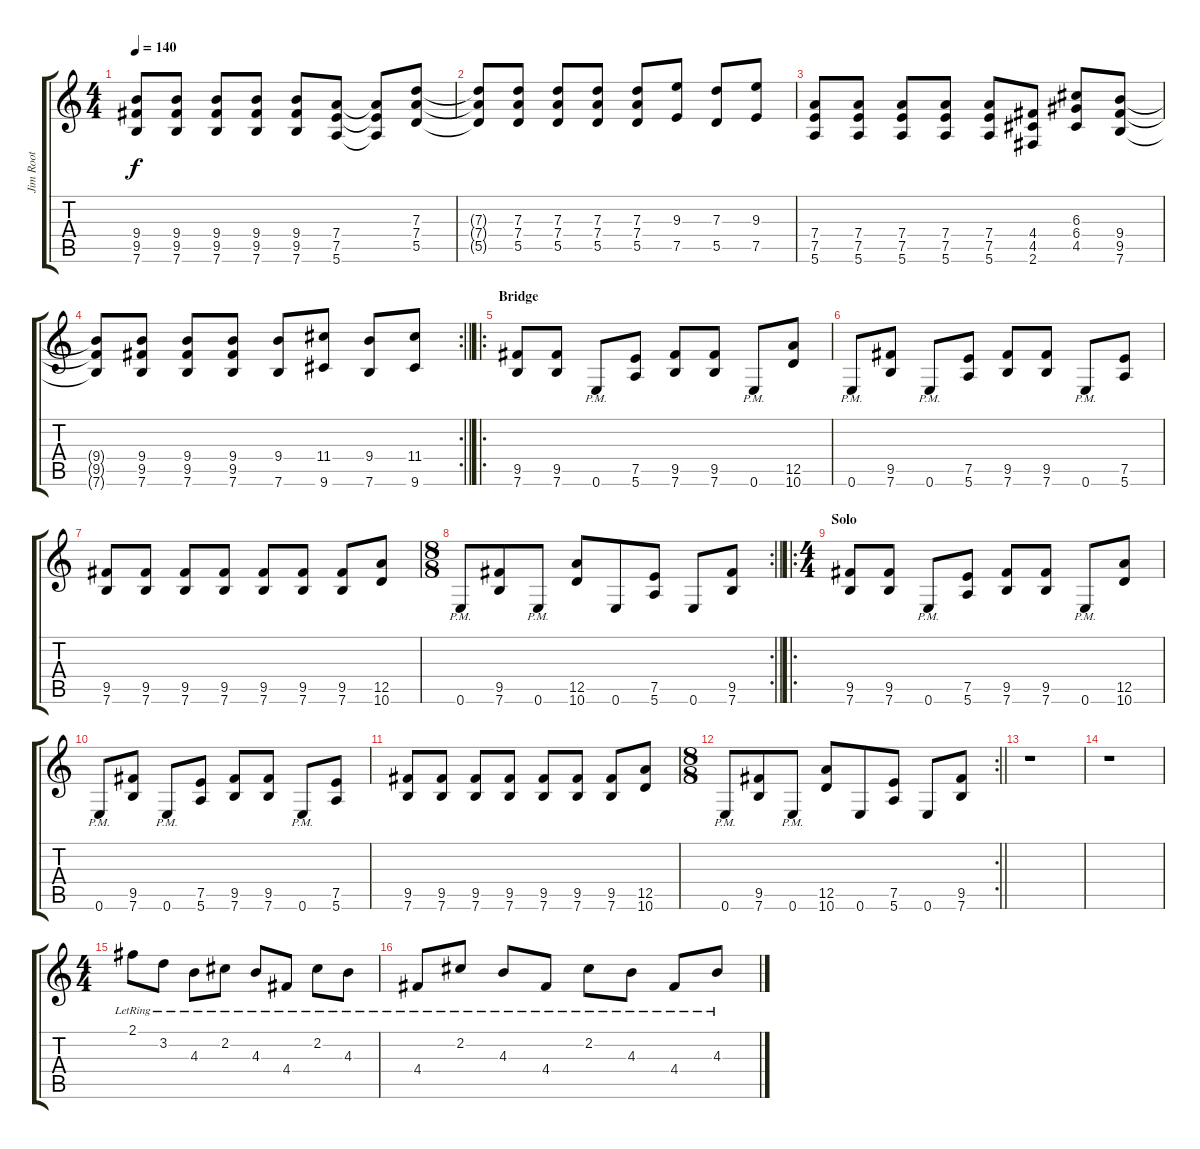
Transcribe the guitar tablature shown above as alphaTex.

\track ("Jim Root" "Jim Root") {instrument acousticguitarsteel}
\staff {score tabs}
\tuning (E4 B3 G3 D3 A2 E2) {hide}
\ts (4 4)
\tempo 140
\clef g2
\ks c
(9.4 9.5 7.6).8{dy f} (9.4 9.5 7.6).8 (9.4 9.5 7.6).8 (9.4 9.5 7.6).8 (9.4 9.5 7.6).8 (7.4 7.5 5.6).8 (7.4{t} 7.5{t} 5.6{t}).8 (7.3 7.4 5.5).8 |
(7.3{t} 7.4{t} 5.5{t}).8 (7.3 7.4 5.5).8 (7.3 7.4 5.5).8 (7.3 7.4 5.5).8 (7.3 7.4 5.5).8 (9.3 7.5).8 (7.3 5.5).8 (9.3 7.5).8 |
(7.4 7.5 5.6).8 (7.4 7.5 5.6).8 (7.4 7.5 5.6).8 (7.4 7.5 5.6).8 (7.4 7.5 5.6).8 (4.4 4.5 2.6).8 (6.3 6.4 4.5).8 (9.4 9.5 7.6).8 |
\rc 2
\barLineRight lightlight
(9.4{t} 9.5{t} 7.6{t}).8 (9.4 9.5 7.6).8 (9.4 9.5 7.6).8 (9.4 9.5 7.6).8 (9.4 7.6).8 (11.4 9.6).8 (9.4 7.6).8 (11.4 9.6).8 |
\ro
\section ("" "Bridge")
(9.5 7.6).8 (9.5 7.6).8 0.6{pm}.8 (7.5 5.6).8 (9.5 7.6).8 (9.5 7.6).8 0.6{pm}.8 (12.5 10.6).8 |
0.6{pm}.8 (9.5 7.6).8 0.6{pm}.8 (7.5 5.6).8 (9.5 7.6).8 (9.5 7.6).8 0.6{pm}.8 (7.5 5.6).8 |
(9.5 7.6).8 (9.5 7.6).8 (9.5 7.6).8 (9.5 7.6).8 (9.5 7.6).8 (9.5 7.6).8 (9.5 7.6).8 (12.5 10.6).8 |
\rc 2
\ts (8 8)
\barLineRight lightlight
0.6{pm}.8 (9.5 7.6).8 0.6{pm}.8 (12.5 10.6).8 0.6.8 (7.5 5.6).8 0.6.8 (9.5 7.6).8 |
\ro
\ts (4 4)
\section ("" "Solo")
(9.5 7.6).8 (9.5 7.6).8 0.6{pm}.8 (7.5 5.6).8 (9.5 7.6).8 (9.5 7.6).8 0.6{pm}.8 (12.5 10.6).8 |
0.6{pm}.8 (9.5 7.6).8 0.6{pm}.8 (7.5 5.6).8 (9.5 7.6).8 (9.5 7.6).8 0.6{pm}.8 (7.5 5.6).8 |
(9.5 7.6).8 (9.5 7.6).8 (9.5 7.6).8 (9.5 7.6).8 (9.5 7.6).8 (9.5 7.6).8 (9.5 7.6).8 (12.5 10.6).8 |
\rc 2
\ts (8 8)
\barLineRight lightlight
0.6{pm}.8 (9.5 7.6).8 0.6{pm}.8 (12.5 10.6).8 0.6.8 (7.5 5.6).8 0.6.8 (9.5 7.6).8 |
r.1 |
r.1 |
\ts (4 4)
2.1{lr}.8{volume 13 instrument acousticguitarsteel} 3.2{lr}.8 4.3{lr}.8 2.2{lr}.8 4.3{lr}.8 4.4{lr}.8 2.2{lr}.8 4.3{lr}.8 |
4.4{lr}.8 2.2{lr}.8 4.3{lr}.8 4.4{lr}.8 2.2{lr}.8 4.3{lr}.8 4.4{lr}.8 4.3{lr}.8
